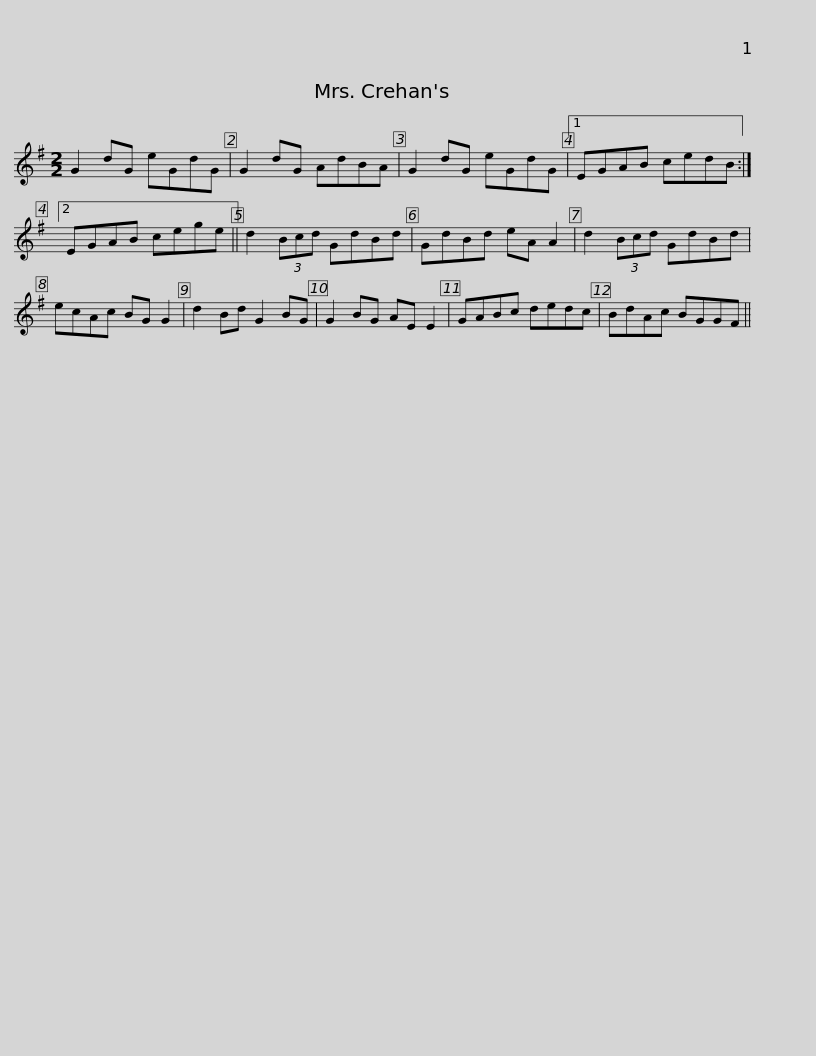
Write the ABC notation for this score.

X:1
L:1/8
M:2/2
I:linebreak $
K:G
V:1 treble
V:1
 G2 dG eGdG | G2 dG AdBA | G2 dG eGdG |1 EGAB cedB :|2 EGAB cege ||$ %5
 d2 (3Bcd GdBd | GdBd eA A2 | d2 (3Bcd GdBd | ecAc BG G2 | d2 Bd G2 BG | %10
 G2 BG AE E2 |$ GABc dedc | BdAc BGGF || %13
